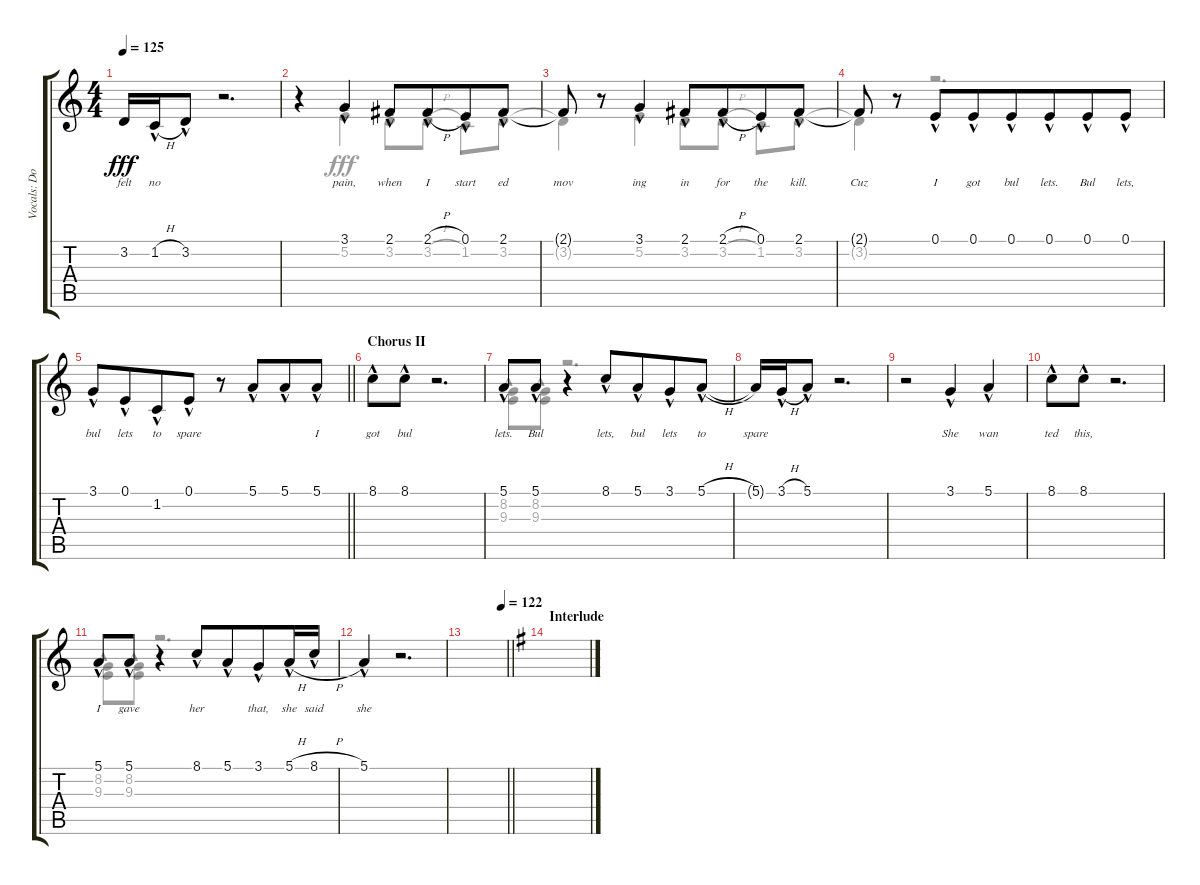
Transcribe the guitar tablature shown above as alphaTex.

\track ("Vocals: Don" "Vocals: Do") {instrument lead2sawtooth}
\staff {score tabs}
\tuning (E4 B3 G3 D3 A2 E2) {hide}
\voice
\ts (4 4)
\tempo 125
\clef g2
\ks c
3.2{t}.16{lyrics (0 "felt") lyrics (1 "") lyrics (2 "") lyrics (3 "") lyrics (4 "") dy fff} 1.2{h hac}.16{lyrics (0 "no") lyrics (1 "") lyrics (2 "") lyrics (3 "") lyrics (4 "")} 3.2{hac}.8{lyrics (0 "") lyrics (1 "") lyrics (2 "") lyrics (3 "") lyrics (4 "")} r.2{d} |
r.4 3.1{hac}.4{lyrics (0 "pain,") lyrics (1 "") lyrics (2 "") lyrics (3 "") lyrics (4 "")} 2.1{hac}.8{lyrics (0 "when") lyrics (1 "") lyrics (2 "") lyrics (3 "") lyrics (4 "")} 2.1{h hac}.8{lyrics (0 "I") lyrics (1 "") lyrics (2 "") lyrics (3 "") lyrics (4 "") beam merge} 0.1{hac}.8{lyrics (0 "start") lyrics (1 "") lyrics (2 "") lyrics (3 "") lyrics (4 "")} 2.1{hac}.8{lyrics (0 "ed") lyrics (1 "") lyrics (2 "") lyrics (3 "") lyrics (4 "")} |
2.1{t}.8{lyrics (0 "mov") lyrics (1 "") lyrics (2 "") lyrics (3 "") lyrics (4 "")} r.8 3.1{hac}.4{lyrics (0 "ing") lyrics (1 "") lyrics (2 "") lyrics (3 "") lyrics (4 "")} 2.1{hac}.8{lyrics (0 "in") lyrics (1 "") lyrics (2 "") lyrics (3 "") lyrics (4 "")} 2.1{h hac}.8{lyrics (0 "for") lyrics (1 "") lyrics (2 "") lyrics (3 "") lyrics (4 "") beam merge} 0.1{hac}.8{lyrics (0 "the") lyrics (1 "") lyrics (2 "") lyrics (3 "") lyrics (4 "")} 2.1{hac}.8{lyrics (0 "kill.") lyrics (1 "") lyrics (2 "") lyrics (3 "") lyrics (4 "")} |
2.1{t}.8{lyrics (0 "Cuz") lyrics (1 "") lyrics (2 "") lyrics (3 "") lyrics (4 "")} r.8 0.1{hac}.8{lyrics (0 "I") lyrics (1 "") lyrics (2 "") lyrics (3 "") lyrics (4 "")} 0.1{hac}.8{lyrics (0 "got") lyrics (1 "") lyrics (2 "") lyrics (3 "") lyrics (4 "") beam merge} 0.1{hac}.8{lyrics (0 "bul") lyrics (1 "") lyrics (2 "") lyrics (3 "") lyrics (4 "")} 0.1{hac}.8{lyrics (0 "lets.") lyrics (1 "") lyrics (2 "") lyrics (3 "") lyrics (4 "") beam merge} 0.1{hac}.8{lyrics (0 "Bul") lyrics (1 "") lyrics (2 "") lyrics (3 "") lyrics (4 "")} 0.1{hac}.8{lyrics (0 "lets,") lyrics (1 "") lyrics (2 "") lyrics (3 "") lyrics (4 "")} |
\barLineRight lightlight
3.1{hac}.8{lyrics (0 "bul") lyrics (1 "") lyrics (2 "") lyrics (3 "") lyrics (4 "")} 0.1{hac}.8{lyrics (0 "lets") lyrics (1 "") lyrics (2 "") lyrics (3 "") lyrics (4 "") beam merge} 1.2{hac}.8{lyrics (0 "to") lyrics (1 "") lyrics (2 "") lyrics (3 "") lyrics (4 "")} 0.1{hac}.8{lyrics (0 "spare") lyrics (1 "") lyrics (2 "") lyrics (3 "") lyrics (4 "")} r.8 5.1{hac}.8{lyrics (0 "") lyrics (1 "") lyrics (2 "") lyrics (3 "") lyrics (4 "") beam merge} 5.1{hac}.8{lyrics (0 "") lyrics (1 "") lyrics (2 "") lyrics (3 "") lyrics (4 "")} 5.1{hac}.8{lyrics (0 "I") lyrics (1 "") lyrics (2 "") lyrics (3 "") lyrics (4 "")} |
\section ("" "Chorus II")
8.1{hac}.8{lyrics (0 "got") lyrics (1 "") lyrics (2 "") lyrics (3 "") lyrics (4 "")} 8.1{hac}.8{lyrics (0 "bul") lyrics (1 "") lyrics (2 "") lyrics (3 "") lyrics (4 "")} r.2{d} |
5.1{hac}.8{lyrics (0 "lets.") lyrics (1 "") lyrics (2 "") lyrics (3 "") lyrics (4 "")} 5.1{hac}.8{lyrics (0 "Bul") lyrics (1 "") lyrics (2 "") lyrics (3 "") lyrics (4 "")} r.4 8.1{hac}.8{lyrics (0 "lets,") lyrics (1 "") lyrics (2 "") lyrics (3 "") lyrics (4 "")} 5.1{hac}.8{lyrics (0 "bul") lyrics (1 "") lyrics (2 "") lyrics (3 "") lyrics (4 "") beam merge} 3.1{hac}.8{lyrics (0 "lets") lyrics (1 "") lyrics (2 "") lyrics (3 "") lyrics (4 "")} 5.1{h hac}.8{lyrics (0 "to") lyrics (1 "") lyrics (2 "") lyrics (3 "") lyrics (4 "")} |
5.1{t}.16{lyrics (0 "spare") lyrics (1 "") lyrics (2 "") lyrics (3 "") lyrics (4 "")} 3.1{h hac}.16{lyrics (0 "") lyrics (1 "") lyrics (2 "") lyrics (3 "") lyrics (4 "")} 5.1{hac}.8{lyrics (0 "") lyrics (1 "") lyrics (2 "") lyrics (3 "") lyrics (4 "")} r.2{d} |
r.2 3.1{hac}.4{lyrics (0 "She") lyrics (1 "") lyrics (2 "") lyrics (3 "") lyrics (4 "")} 5.1{hac}.4{lyrics (0 "wan") lyrics (1 "") lyrics (2 "") lyrics (3 "") lyrics (4 "")} |
8.1{hac}.8{lyrics (0 "ted") lyrics (1 "") lyrics (2 "") lyrics (3 "") lyrics (4 "")} 8.1{hac}.8{lyrics (0 "this,") lyrics (1 "") lyrics (2 "") lyrics (3 "") lyrics (4 "")} r.2{d} |
5.1{hac}.8{lyrics (0 "I") lyrics (1 "") lyrics (2 "") lyrics (3 "") lyrics (4 "")} 5.1{hac}.8{lyrics (0 "gave") lyrics (1 "") lyrics (2 "") lyrics (3 "") lyrics (4 "")} r.4 8.1{hac}.8{lyrics (0 "her") lyrics (1 "") lyrics (2 "") lyrics (3 "") lyrics (4 "")} 5.1{hac}.8{lyrics (0 "") lyrics (1 "") lyrics (2 "") lyrics (3 "") lyrics (4 "") beam merge} 3.1{hac}.8{lyrics (0 "that,") lyrics (1 "") lyrics (2 "") lyrics (3 "") lyrics (4 "")} 5.1{h hac}.16{lyrics (0 "she") lyrics (1 "") lyrics (2 "") lyrics (3 "") lyrics (4 "")} 8.1{h hac}.16{lyrics (0 "said") lyrics (1 "") lyrics (2 "") lyrics (3 "") lyrics (4 "")} |
5.1{hac}.4{lyrics (0 "she") lyrics (1 "") lyrics (2 "") lyrics (3 "") lyrics (4 "")} r.2{d} |
\tempo (122 0.875)
\barLineRight lightlight
|
\section ("" "Interlude")
\ks g
|
|
\voice
\clef g2
\ottava regular
\simile none
\ks c
|
r.4 5.2{hac}.4 3.2{hac}.8 3.2{h hac}.8 1.2{hac}.8 3.2{hac}.8 |
3.2{t}.4 5.2{hac}.4 3.2{hac}.8 3.2{h hac}.8 1.2{hac}.8 3.2{hac}.8 |
3.2{t}.4 r.2{d} |
\barLineRight lightlight
|
|
(8.2{hac} 9.3{hac}).8 (8.2{hac} 9.3{hac}).8 r.2{d} |
|
|
|
(8.2{hac} 9.3{hac}).8 (8.2{hac} 9.3{hac}).8 r.2{d} |
|
\barLineRight lightlight
|
\ks g
|
|
